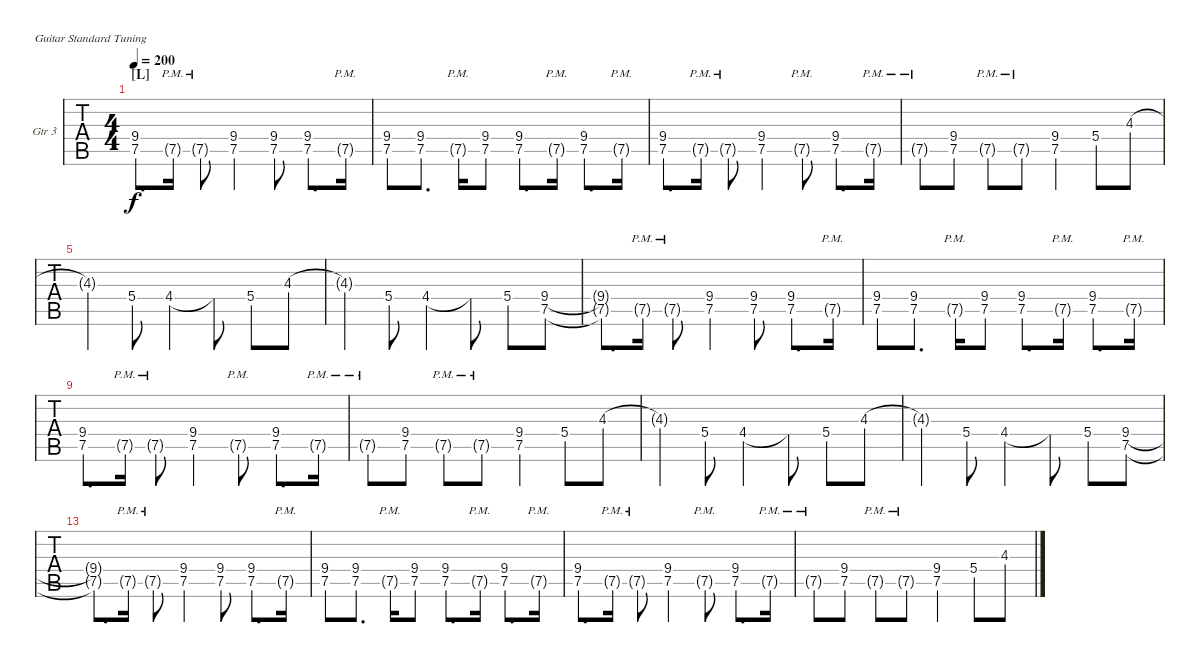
\bracketExtendMode nobrackets
\firstSystemTrackNameOrientation horizontal
\otherSystemsTrackNameOrientation horizontal
\defaultBarNumberDisplay FirstOfSystem
\track ("Guitar 3" "Gtr 3") {instrument distortionguitar}
\staff {tabs}
\tuning (E4 B3 G3 D3 A2 E2)
\ts (4 4)
\section ("L" "")
\tempo 200
\clef g2
\scale
0.25
\ks c
(9.4 7.5).8{d dy f} 7.5{g pm}.16 7.5{g pm}.8 (9.4 7.5).4 (9.4 7.5).8 (9.4 7.5).8{d} 7.5{g pm}.16 |
\scale
0.25 (9.4 7.5).8 (9.4 7.5).8{d} 7.5{g pm}.16 (9.4 7.5).8 (9.4 7.5).8{d} 7.5{g pm}.16 (9.4 7.5).8{d} 7.5{g pm}.16 |
\scale
0.25 (9.4 7.5).8{d} 7.5{g pm}.16 7.5{g pm}.8 (9.4 7.5).4 7.5{g pm}.8 (9.4 7.5).8{d} 7.5{g pm}.16 |
\scale
0.25 7.5{g pm}.8 (9.4 7.5).8 7.5{g pm}.8 7.5{g pm}.8 (9.4 7.5).4 5.4.8 4.3.8 |
\scale
0.25 4.3{t}.4 5.4.8 4.4.4 4.4{t}.8 5.4.8 4.3.8 |
\scale
0.25 4.3{t}.4 5.4.8 4.4.4 4.4{t}.8 5.4.8 (9.4 7.5).8 |
\scale
0.25 (9.4{t} 7.5{t}).8{d} 7.5{g pm}.16 7.5{g pm}.8 (9.4 7.5).4 (9.4 7.5).8 (9.4 7.5).8{d} 7.5{g pm}.16 |
\scale
0.25 (9.4 7.5).8 (9.4 7.5).8{d} 7.5{g pm}.16 (9.4 7.5).8 (9.4 7.5).8{d} 7.5{g pm}.16 (9.4 7.5).8{d} 7.5{g pm}.16 |
\scale
0.25 (9.4 7.5).8{d} 7.5{g pm}.16 7.5{g pm}.8 (9.4 7.5).4 7.5{g pm}.8 (9.4 7.5).8{d} 7.5{g pm}.16 |
\scale
0.25 7.5{g pm}.8 (9.4 7.5).8 7.5{g pm}.8 7.5{g pm}.8 (9.4 7.5).4 5.4.8 4.3.8 |
\scale
0.25 4.3{t}.4 5.4.8 4.4.4 4.4{t}.8 5.4.8 4.3.8 |
\scale
0.25 4.3{t}.4 5.4.8 4.4.4 4.4{t}.8 5.4.8 (9.4 7.5).8 |
\scale
0.25 (9.4{t} 7.5{t}).8{d} 7.5{g pm}.16 7.5{g pm}.8 (9.4 7.5).4 (9.4 7.5).8 (9.4 7.5).8{d} 7.5{g pm}.16 |
\scale
0.25 (9.4 7.5).8 (9.4 7.5).8{d} 7.5{g pm}.16 (9.4 7.5).8 (9.4 7.5).8{d} 7.5{g pm}.16 (9.4 7.5).8{d} 7.5{g pm}.16 |
\scale
0.25 (9.4 7.5).8{d} 7.5{g pm}.16 7.5{g pm}.8 (9.4 7.5).4 7.5{g pm}.8 (9.4 7.5).8{d} 7.5{g pm}.16 |
\scale
0.25 7.5{g pm}.8 (9.4 7.5).8 7.5{g pm}.8 7.5{g pm}.8 (9.4 7.5).4 5.4.8 4.3.8
